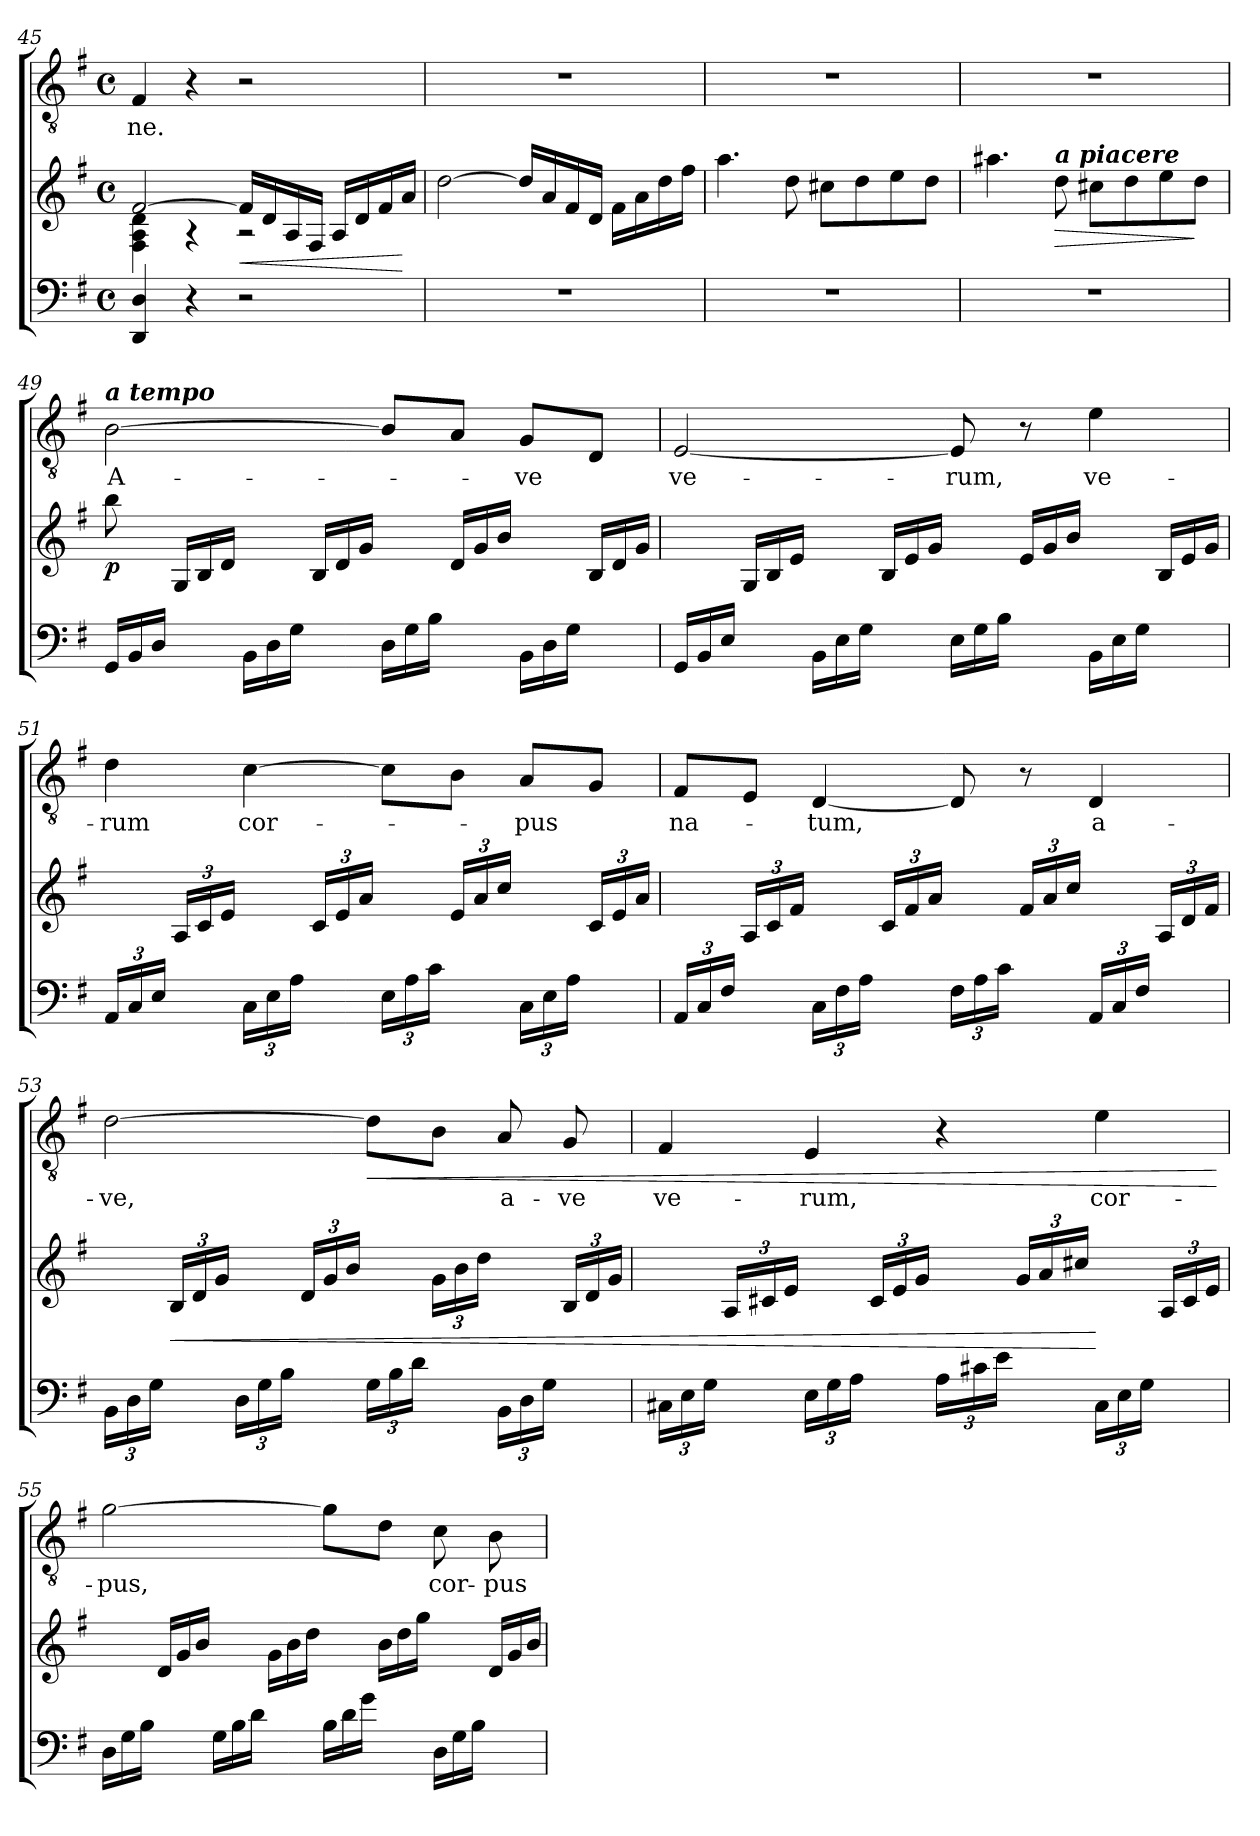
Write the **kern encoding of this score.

**kern	**kern	**dynam	**kern	**text	**dynam
*part2	*part2	*part2	*part1	*part1	*part1
*staff3	*staff2	*staff2/3	*staff1	*staff1	*staff1
*clefF4	*clefG2	*	*clefGv2	*	*
*k[f#]	*k[f#]	*	*k[f#]	*	*
*G:	*G:	*	*G:	*	*
*M4/4	*M4/4	*	*M4/4	*	*
*met(c)	*met(c)	*	*met(c)	*	*
=45	=45	=45	=45	=45	=45
*	*^	*	*	*	*
!	!	!	!	!	!LO:LY:b	!
4DD/ 4D/	[>2f#/	4F#\ 4A\ 4d\	.	4F#/	-ne.	.
4r	.	4rA	.	4r	.	.
!	!	!	!LO:HP:b	!	!	!
2r	16f#/LL]	2rA	<	2r	.	.
.	16d/	.	.	.	.	.
.	16A/	.	.	.	.	.
.	16F#/JJ	.	.	.	.	.
.	16A/LL	.	.	.	.	.
.	16d/	.	.	.	.	.
.	16f#/	.	.	.	.	.
.	16a/JJ	.	[	.	.	.
*	*v	*v	*	*	*	*
=46	=46	=46	=46	=46	=46
1r	[2dd\	.	1r	.	.
.	16dd/LL]	.	.	.	.
.	16a/	.	.	.	.
.	16f#/	.	.	.	.
.	16d/JJ	.	.	.	.
.	16f#\LL	.	.	.	.
.	16a\	.	.	.	.
.	16dd\	.	.	.	.
.	16ff#\JJ	.	.	.	.
=47	=47	=47	=47	=47	=47
1r	4.aa\	.	1r	.	.
.	8dd\	.	.	.	.
.	8cc#X\L	.	.	.	.
.	8dd\	.	.	.	.
.	8ee\	.	.	.	.
.	8dd\J	.	.	.	.
!!LO:LB:g=z
=48	=48	=48	=48	=48	=48
1r	4.aa#X\	.	1r	.	.
!	!LO:TX:a:Bi:t=a piacere	!	!	!	!
!	!	!LO:HP:b	!	!	!
.	8dd\	>	.	.	.
.	8cc#X\L	.	.	.	.
.	8dd\	.	.	.	.
.	8ee\	.	.	.	.
.	8dd\J	]	.	.	.
=49	=49	=49	=49	=49	=49
*Xtuplet	*	*	*	*	*
!	!	!	!LO:TX:a:Bi:t=a tempo	!	!
!	!	!LO:DY:b	!	!LO:LY:b	!
24GG/LL	8bb\	p	[2B\	A-	.
24BB/	.	.	.	.	.
24D/JJ	.	.	.	.	.
*	*Xtuplet	*	*	*	*
8ryy	24G/LL	.	.	.	.
.	24B/	.	.	.	.
.	24d/JJ	.	.	.	.
24BB\LL	8ryy	.	.	.	.
24D\	.	.	.	.	.
24G\JJ	.	.	.	.	.
8ryy	24B/LL	.	.	.	.
.	24d/	.	.	.	.
.	24g/JJ	.	.	.	.
24D\LL	8ryy	.	8B/L]	.	.
24G\	.	.	.	.	.
24B\JJ	.	.	.	.	.
8ryy	24d/LL	.	8A/J	.	.
.	24g/	.	.	.	.
.	24b/JJ	.	.	.	.
!	!	!	!	!LO:LY:b	!
24BB\LL	8ryy	.	8G/L	-ve	.
24D\	.	.	.	.	.
24G\JJ	.	.	.	.	.
8ryy	24B/LL	.	8D/J	.	.
.	24d/	.	.	.	.
.	24g/JJ	.	.	.	.
=50	=50	=50	=50	=50	=50
!	!	!	!	!LO:LY:b	!
24GG/LL	8ryy	.	[2E/	ve-	.
24BB/	.	.	.	.	.
24E/JJ	.	.	.	.	.
8ryy	24G/LL	.	.	.	.
.	24B/	.	.	.	.
.	24e/JJ	.	.	.	.
24BB\LL	8ryy	.	.	.	.
24E\	.	.	.	.	.
24G\JJ	.	.	.	.	.
8ryy	24B/LL	.	.	.	.
.	24e/	.	.	.	.
.	24g/JJ	.	.	.	.
!	!	!	!	!LO:LY:b	!
24E\LL	8ryy	.	8E/]	-rum,	.
24G\	.	.	.	.	.
24B\JJ	.	.	.	.	.
8ryy	24e/LL	.	8r	.	.
.	24g/	.	.	.	.
.	24b/JJ	.	.	.	.
!	!	!	!	!LO:LY:b	!
24BB\LL	8ryy	.	4e\	ve-	.
24E\	.	.	.	.	.
24G\JJ	.	.	.	.	.
8ryy	24B/LL	.	.	.	.
.	24e/	.	.	.	.
.	24g/JJ	.	.	.	.
!!LO:LB:g=z
=51	=51	=51	=51	=51	=51
*tuplet	*	*	*	*	*
*Xbrackettup	*	*	*	*	*
!	!	!	!	!LO:LY:b	!
24AA/LL	8ryy	.	4d\	-rum	.
24C/	.	.	.	.	.
24E/JJ	.	.	.	.	.
*	*tuplet	*	*	*	*
*	*Xbrackettup	*	*	*	*
8ryy	24A/LL	.	.	.	.
.	24c/	.	.	.	.
.	24e/JJ	.	.	.	.
!	!	!	!	!LO:LY:b	!
24C\LL	8ryy	.	[4c\	cor-	.
24E\	.	.	.	.	.
24A\JJ	.	.	.	.	.
8ryy	24c/LL	.	.	.	.
.	24e/	.	.	.	.
.	24a/JJ	.	.	.	.
24E\LL	8ryy	.	8c\L]	.	.
24A\	.	.	.	.	.
24c\JJ	.	.	.	.	.
8ryy	24e/LL	.	8B\J	.	.
.	24a/	.	.	.	.
.	24cc/JJ	.	.	.	.
!	!	!	!	!LO:LY:b	!
24C\LL	8ryy	.	8A/L	-pus	.
24E\	.	.	.	.	.
24A\JJ	.	.	.	.	.
8ryy	24c/LL	.	8G/J	.	.
.	24e/	.	.	.	.
.	24a/JJ	.	.	.	.
=52	=52	=52	=52	=52	=52
!	!	!	!	!LO:LY:b	!
24AA/LL	8ryy	.	8F#/L	na-	.
24C/	.	.	.	.	.
24F#/JJ	.	.	.	.	.
8ryy	24A/LL	.	8E/J	.	.
.	24c/	.	.	.	.
.	24f#/JJ	.	.	.	.
!	!	!	!	!LO:LY:b	!
24C\LL	8ryy	.	[4D/	-tum,	.
24F#\	.	.	.	.	.
24A\JJ	.	.	.	.	.
8ryy	24c/LL	.	.	.	.
.	24f#/	.	.	.	.
.	24a/JJ	.	.	.	.
24F#\LL	8ryy	.	8D/]	.	.
24A\	.	.	.	.	.
24c\JJ	.	.	.	.	.
8ryy	24f#/LL	.	8r	.	.
.	24a/	.	.	.	.
.	24cc/JJ	.	.	.	.
!	!	!	!	!LO:LY:b	!
24AA/LL	8ryy	.	4D/	a-	.
24C/	.	.	.	.	.
24F#/JJ	.	.	.	.	.
8ryy	24A/LL	.	.	.	.
.	24d/	.	.	.	.
.	24f#/JJ	.	.	.	.
=53	=53	=53	=53	=53	=53
!	!	!	!	!LO:LY:b	!
24BB\LL	8ryy	.	[2d\	-ve,	.
24D\	.	.	.	.	.
24G\JJ	.	.	.	.	.
!	!	!LO:HP:b	!	!	!
8ryy	24B/LL	<	.	.	.
.	24d/	.	.	.	.
.	24g/JJ	.	.	.	.
24D\LL	8ryy	.	.	.	.
24G\	.	.	.	.	.
24B\JJ	.	.	.	.	.
8ryy	24d/LL	.	.	.	.
.	24g/	.	.	.	.
.	24b/JJ	.	.	.	.
!	!	!	!	!	!LO:HP:b
24G\LL	8ryy	.	8d\L]	.	<
24B\	.	.	.	.	.
24d\JJ	.	.	.	.	.
8ryy	24g\LL	.	8B\J	.	.
.	24b\	.	.	.	.
.	24dd\JJ	.	.	.	.
!	!	!	!	!LO:LY:b	!
24BB\LL	8ryy	.	8A/	a-	.
24D\	.	.	.	.	.
24G\JJ	.	.	.	.	.
!	!	!	!	!LO:LY:b	!
8ryy	24B/LL	.	8G/	-ve	.
.	24d/	.	.	.	.
.	24g/JJ	.	.	.	.
!!LO:PB:g=z
=54	=54	=54	=54	=54	=54
!	!	!	!	!LO:LY:b	!
24C#X\LL	8ryy	.	4F#/	ve-	.
24E\	.	.	.	.	.
24G\JJ	.	.	.	.	.
8ryy	24A/LL	.	.	.	.
.	24c#X/	.	.	.	.
.	24e/JJ	.	.	.	.
!	!	!	!	!LO:LY:b	!
24E\LL	8ryy	.	4E/	-rum,	.
24G\	.	.	.	.	.
24A\JJ	.	.	.	.	.
8ryy	24c#/LL	.	.	.	.
.	24e/	.	.	.	.
.	24g/JJ	.	.	.	.
24A\LL	8ryy	.	4r	.	.
24c#X\	.	.	.	.	.
24e\JJ	.	.	.	.	.
8ryy	24g/LL	.	.	.	.
.	24a/	.	.	.	.
.	24cc#X/JJ	.	.	.	.
!	!	!	!	!LO:LY:b	!
24C#\LL	8ryy	[	4e\	cor-	.
24E\	.	.	.	.	.
24G\JJ	.	.	.	.	.
8ryy	24A/LL	.	.	.	.
.	24c#/	.	.	.	.
.	24e/JJ	.	.	.	.
.	.	.	.	.	[
=55	=55	=55	=55	=55	=55
*Xtuplet	*	*	*	*	*
!	!	!	!	!LO:LY:b	!
24D\LL	8ryy	.	[2g\	-pus,	.
24G\	.	.	.	.	.
24B\JJ	.	.	.	.	.
*	*Xtuplet	*	*	*	*
8ryy	24d/LL	.	.	.	.
.	24g/	.	.	.	.
.	24b/JJ	.	.	.	.
24G\LL	8ryy	.	.	.	.
24B\	.	.	.	.	.
24d\JJ	.	.	.	.	.
8ryy	24g\LL	.	.	.	.
.	24b\	.	.	.	.
.	24dd\JJ	.	.	.	.
24B\LL	8ryy	.	8g\L]	.	.
24d\	.	.	.	.	.
24g\JJ	.	.	.	.	.
8ryy	24b\LL	.	8d\J	.	.
.	24dd\	.	.	.	.
.	24gg\JJ	.	.	.	.
!	!	!	!	!LO:LY:b	!
24D\LL	8ryy	.	8c\	cor-	.
24G\	.	.	.	.	.
24B\JJ	.	.	.	.	.
!	!	!	!	!LO:LY:b	!
8ryy	24d/LL	.	8B\	-pus	.
.	24g/	.	.	.	.
.	24b/JJ	.	.	.	.
=	=	=	=	=	=
*-	*-	*-	*-	*-	*-
